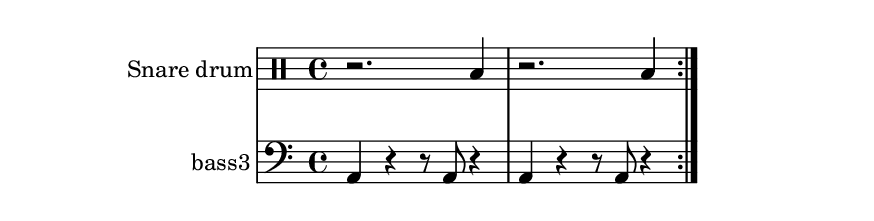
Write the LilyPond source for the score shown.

%=============================================
%   created by MuseScore Version: 1.3
%          domingo, 31 de janeiro de 2016
%=============================================

\version "2.12.0"



#(set-default-paper-size "a5")

\paper {
  line-width    = 100\mm
  left-margin   = 32.5\mm
  top-margin    = 10\mm
  bottom-margin = 20\mm
  %%indent = 0 \mm 
  %%set to ##t if your score is less than one page: 
  ragged-last-bottom = ##t 
  ragged-bottom = ##f  
  %% in orchestral scores you probably want the two bold slashes 
  %% separating the systems: so uncomment the following line: 
  %% system-separator-markup = \slashSeparator 
}

ASnDrvoiceBA = \relative c{
    \set Staff.instrumentName = #"Snare drum"
    \set Staff.shortInstrumentName = #"snare"
    \clef percussion
    \time 4/4 
    \repeat volta 2{
      r2. b'4   | % 2
      r2. b4    | % 4
    } % 8

}% end of last bar in partorvoice

 

ABDrvoiceCA = \relative c{
    \set Staff.instrumentName = #"bass3"
    \set Staff.shortInstrumentName = #"B.3"
    \clef "bass"
    \time 4/4 
    \repeat volta 2 {
      a4 r4 r8 a8 r4 | % 3
      a4 r4 r8 a8 r4| % 3
    } % 8
}% end of last bar in partorvoice


\score { 
    << 
        \context Staff = ASnDrpartB << 
            \context Voice = ASnDrvoiceBA \ASnDrvoiceBA
        >>

        \context Staff = ABDrpartC << 
            \context Voice = ABDrvoiceCA \ABDrvoiceCA
        >>
  >>

  %% Boosey and Hawkes, and Peters, have barlines spanning all staff-groups in a score,
  %% Eulenburg and Philharmonia, like Lilypond, have no barlines between staffgroups.
  %% If you want the Eulenburg/Lilypond style, comment out the following line:
  \layout {\context {\Score \consists Span_bar_engraver}}
}%% end of score-block 

